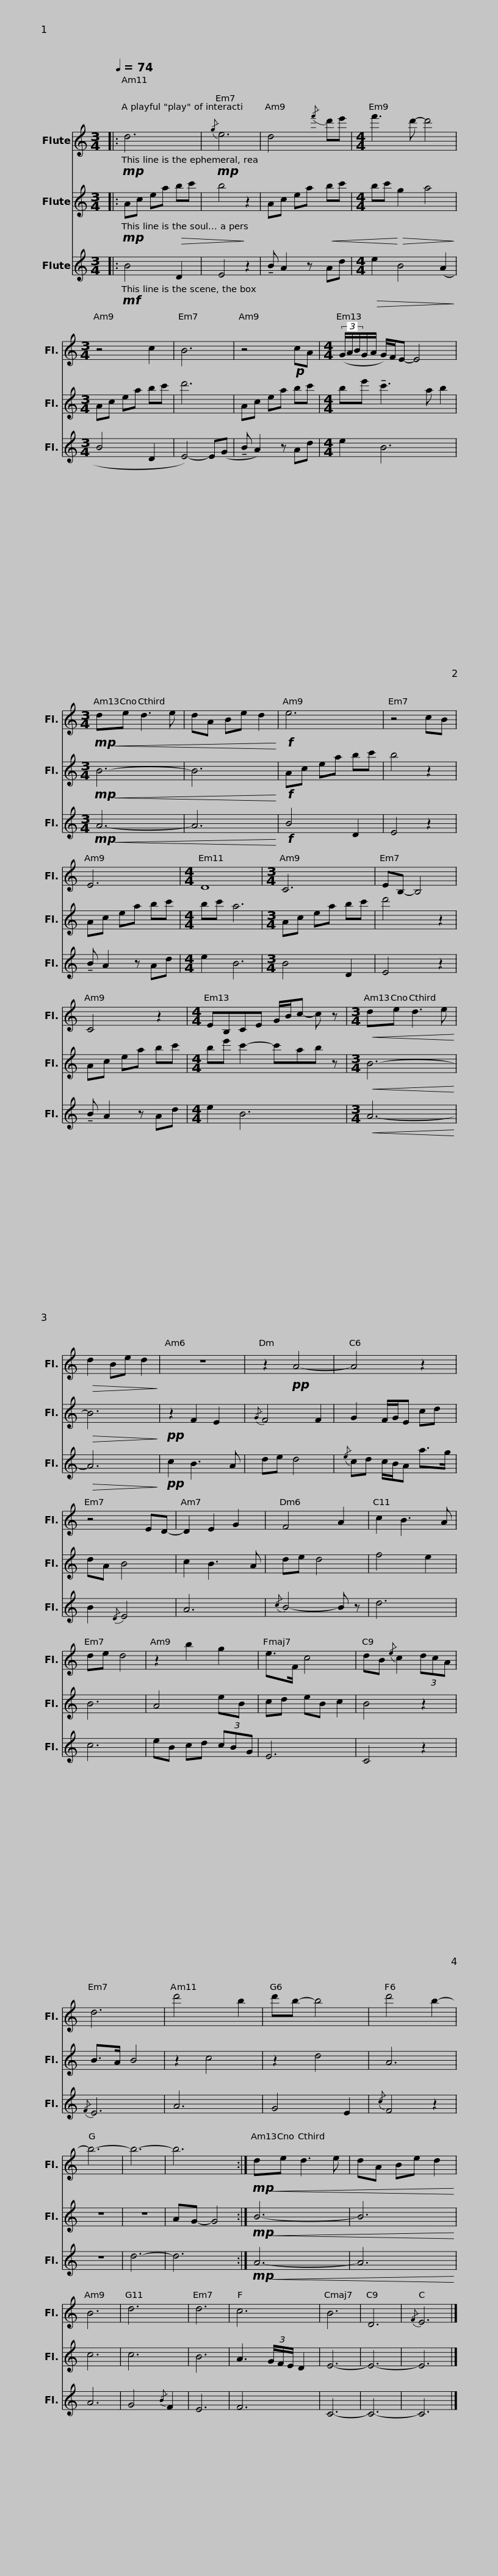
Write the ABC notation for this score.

X:1
%%score 1 2 3
L:1/8
Q:1/4=74
M:3/4
I:linebreak $
K:C
V:1 treble
V:2 treble
V:3 treble
V:1
|:!mp! d6 |!mp!{/g} e6 | d4{/f'} d'e' |[M:4/4] f'3 d'- d'4 |[M:3/4] z4 c2 | %5
 B6 |$ z4!p! cA |[M:4/4] (3(G/A/B/G/A/ G/)F/E- E4 |[M:3/4]!mp!!<(! de d3 e | dA Be d2!<)! | %10
!f! e6 | z4 cB |$ E6 |[M:4/4] D8 |[M:3/4] C6 | %15
 EB,- B,4 | C4 z2 |[M:4/4] EB,CE G/B/c- c z |$[M:3/4]!<(! de d3 e!<)! |!>(! d2 Be d2!>)! | %20
 z6 | z2!pp! A4- | A4 z2 | z4 ED- | D2 E2 G2 |$ %25
 F4 A2 | c2 B3 A | de d4 | z2 b2 g2 | e>F c4 | %30
 dB{/e} c2 (3dcA | d6 | d'4 b2 |$ d'b- b4 | d'4 b2- | %35
 b6- | b6- | b6 :|!mp!!<(! de d3 e | dA Be d2!<)! | %40
 B6 | d6 | d6 |$ c6 | B6 | %45
 D6 |{/F} E6 |] %47
V:2
|:!mp! Ac ea!>(! bc' | b4!>)! z2 | Ac ea!<(! bc' |[M:4/4] bc'!<)!!>(! g2 a4!>)! |[M:3/4] Ac ea bc' | %5
 d'6 |$ Ac ea bc' |[M:4/4] be' !tenuto!c'3 a b2 |[M:3/4]!mp!!<(! B6- | B6!<)! | %10
!f! Ac ea bc' | b4 z2 |$ Ac ea bc' |[M:4/4] bc' a6 |[M:3/4] Ac ea bc' | %15
 d'4 z2 | Ac ea bc' |[M:4/4] be' c'2- c'ab z |$[M:3/4]!<(! B6-!<)! |!>(! B6!>)! | %20
!pp! z2 F2 E2 |{/G} F4 F2 | G2 F/G/E cd | dA B4 | c2 B3 A |$ %25
 de d4 | f4 e2 | B6 | A4 eB | cd eB c2 | %30
 B4 z2 | B>A B4 | z2 c4 |$ z2 d4 | A6 | %35
 z6 | z6 | AG- G4 :|!mp!!<(! B6- | B6!<)! | %40
 c6 | c6 | B6 |$ A3 (3G/F/E/ D2 | E6- | %45
 E6- | E6 |] %47
V:3
|:!mf! B4 D2 | E4 z2 | !tenuto!B A2 z Ad |[M:4/4]!>(! e2 B4 (A2!>)! |[M:3/4] B4 D2 | %5
 E4-) E(G |$ !tenuto!B A2) z Ad |[M:4/4] e2 B6 |[M:3/4]!mp!!<(! A6- | A6!<)! | %10
!f! B4 D2 | E4 z2 |$ !tenuto!B A2 z Ad |[M:4/4] e2 B6 |[M:3/4] B4 D2 | %15
 E4 z2 | !tenuto!B A2 z Ad |[M:4/4] e2 B6 |$[M:3/4]!<(! A6-!<)! |!>(! A6!>)! | %20
!pp! c2 B3 A | de d4 |{/e} cd c/B/A a>g | B2{/D} E4 | A6 |$ %25
{/c} B4- B z | d6 | c6 | eB cd (3cBG | E6 | %30
 C4 z2 |{/F} E6 | A6 |$ G4 E2 |{/c} F4 z2 | %35
 z6 | d6- | d6 :|!mp!!<(! A6- | A6!<)! | %40
 A6 | G4{/B} F2 | E6 |$ F6 | C6- | %45
 C6- | C6 |] %47
